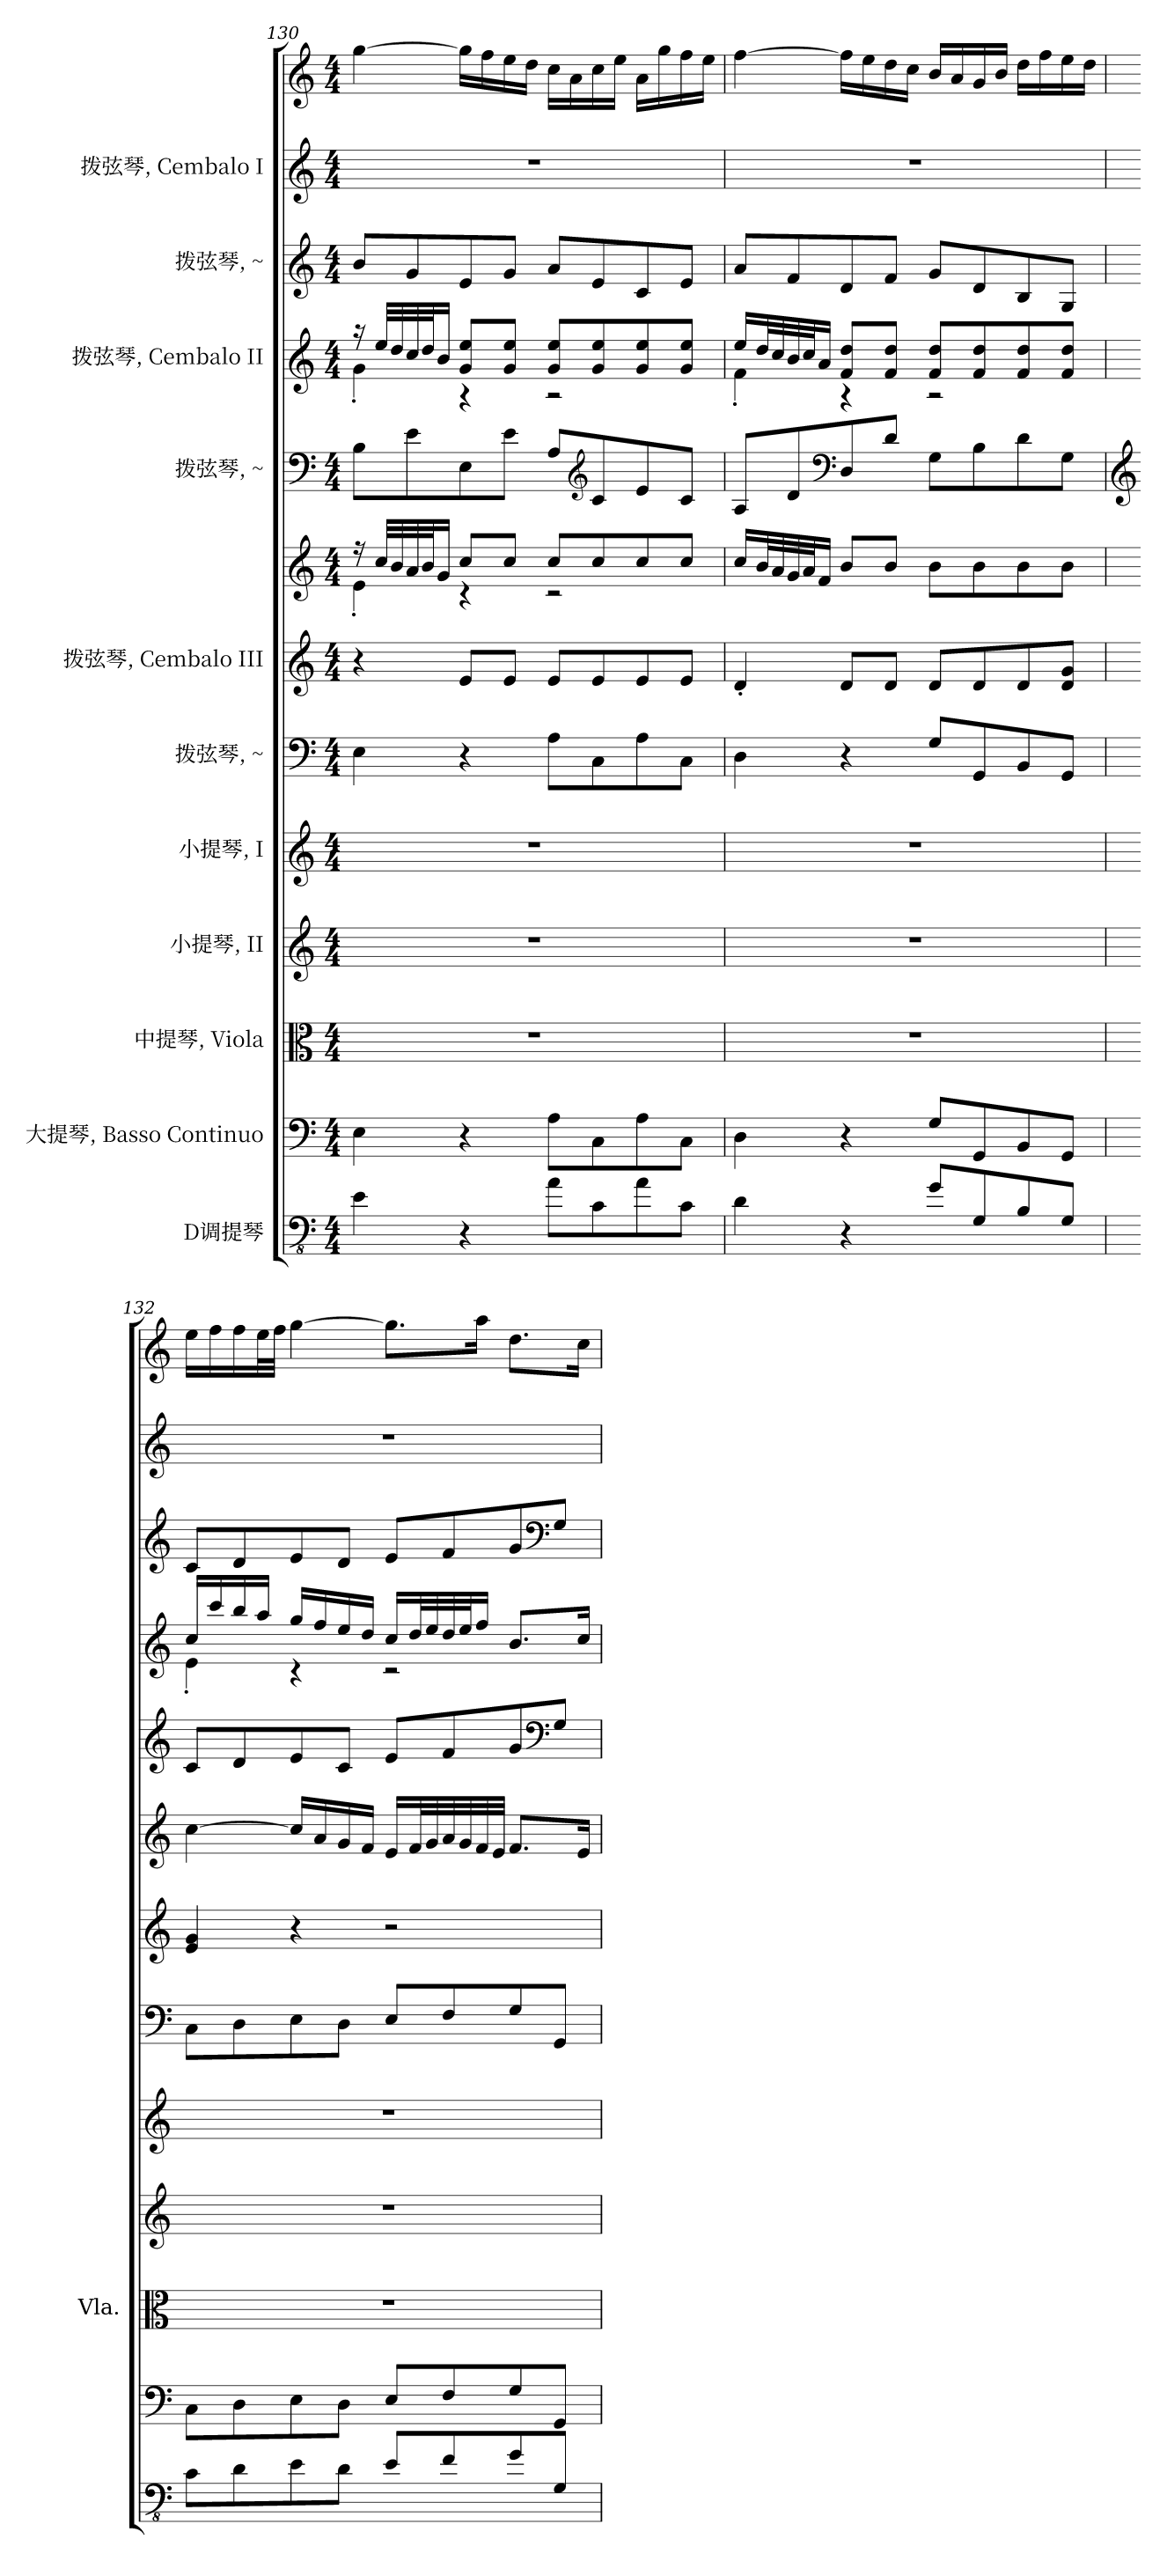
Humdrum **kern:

**kern	**kern	**kern	**kern	**kern	**kern	**kern	**kern	**kern	**kern	**kern	**kern	**kern
*part11	*part10	*part9	*part8	*part7	*part6	*part5	*part5	*part4	*part3	*part2	*part1	*part1
*staff13	*staff12	*staff11	*staff10	*staff9	*staff8	*staff7	*staff6	*staff5	*staff4	*staff3	*staff2	*staff1
*I"D调提琴	*I"大提琴, Basso Continuo	*I"中提琴, Viola	*I"小提琴, II	*I"小提琴, I	*I"拨弦琴, ~	*I"拨弦琴, Cembalo III	*	*I"拨弦琴, ~	*I"拨弦琴, Cembalo II	*I"拨弦琴, ~	*I"拨弦琴, Cembalo I	*
*	*	*I'Vla.	*	*	*	*	*	*	*	*	*	*
!!LO:PB:g=z
*clefFv4	*clefF4	*clefC3	*clefG2	*clefG2	*clefF4	*clefG2	*clefG2	*clefF4	*clefG2	*clefG2	*clefG2	*clefG2
*ITrd7c12	*	*	*	*	*	*	*	*	*	*	*	*
*k[]	*k[]	*k[]	*k[]	*k[]	*k[]	*k[]	*k[]	*k[]	*k[]	*k[]	*k[]	*k[]
*M4/4	*M4/4	*M4/4	*M4/4	*M4/4	*M4/4	*M4/4	*M4/4	*M4/4	*M4/4	*M4/4	*M4/4	*M4/4
=130	=130	=130	=130	=130	=130	=130	=130	=130	=130	=130	=130	=130
*	*	*	*	*	*	*	*^	*	*^	*	*	*
4EE\	4E\	1r	1r	1r	4E\	4r	16r	4e'\	8B\L	16r	4g'\	8b/L	1r	[4gg\
.	.	.	.	.	.	.	32cc/LLL	.	.	32ee/LLL	.	.	.	.
.	.	.	.	.	.	.	32b/	.	.	32dd/	.	.	.	.
.	.	.	.	.	.	.	32a/	.	8e\	32cc/	.	8g/	.	.
.	.	.	.	.	.	.	32b/J	.	.	32dd/J	.	.	.	.
.	.	.	.	.	.	.	16g/JJ	.	.	16b/JJ	.	.	.	.
4r	4r	.	.	.	4r	8e/L	8cc/L	4r	8E\	8g/ 8ee/L	4r	8e/	.	16gg\LL]
.	.	.	.	.	.	.	.	.	.	.	.	.	.	16ff\
.	.	.	.	.	.	8e/J	8cc/J	.	8e\J	8g/ 8ee/J	.	8g/J	.	16ee\
.	.	.	.	.	.	.	.	.	.	.	.	.	.	16dd\JJ
8AA\L	8A\L	.	.	.	8A\L	8e/L	8cc/L	2r	8A/L	8g/ 8ee/L	2r	8a/L	.	16cc\LL
.	.	.	.	.	.	.	.	.	.	.	.	.	.	16a\
*	*	*	*	*	*	*	*	*	*clefG2	*	*	*	*	*
8CC\	8C\	.	.	.	8C\	8e/	8cc/	.	8c/	8g/ 8ee/	.	8e/	.	16cc\
.	.	.	.	.	.	.	.	.	.	.	.	.	.	16ee\JJ
8AA\	8A\	.	.	.	8A\	8e/	8cc/	.	8e/	8g/ 8ee/	.	8c/	.	16a\LL
.	.	.	.	.	.	.	.	.	.	.	.	.	.	16gg\
8CC\J	8C\J	.	.	.	8C\J	8e/J	8cc/J	.	8c/J	8g/ 8ee/J	.	8e/J	.	16ff\
.	.	.	.	.	.	.	.	.	.	.	.	.	.	16ee\JJ
*	*	*	*	*	*	*	*v	*v	*	*	*	*	*	*
=131	=131	=131	=131	=131	=131	=131	=131	=131	=131	=131	=131	=131	=131
4DD\	4D\	1r	1r	1r	4D\	4d'/	16cc/LL	8A/L	16ee/LL	4f'\	8a/L	1r	[4ff\
.	.	.	.	.	.	.	32b/L	.	32dd/L	.	.	.	.
.	.	.	.	.	.	.	32a/	.	32cc/	.	.	.	.
.	.	.	.	.	.	.	32g/	8d/	32b/	.	8f/	.	.
.	.	.	.	.	.	.	32a/J	.	32cc/J	.	.	.	.
.	.	.	.	.	.	.	16f/JJ	.	16a/JJ	.	.	.	.
*	*	*	*	*	*	*	*	*clefF4	*	*	*	*	*
4r	4r	.	.	.	4r	8d/L	8b/L	8D/	8f/ 8dd/L	4r	8d/	.	16ff\LL]
.	.	.	.	.	.	.	.	.	.	.	.	.	16ee\
.	.	.	.	.	.	8d/J	8b/J	8d/J	8f/ 8dd/J	.	8f/J	.	16dd\
.	.	.	.	.	.	.	.	.	.	.	.	.	16cc\JJ
8GG/L	8G/L	.	.	.	8G/L	8d/L	8b\L	8G\L	8f/ 8dd/L	2r	8g/L	.	16b/LL
.	.	.	.	.	.	.	.	.	.	.	.	.	16a/
8GGG/	8GG/	.	.	.	8GG/	8d/	8b\	8B\	8f/ 8dd/	.	8d/	.	16g/
.	.	.	.	.	.	.	.	.	.	.	.	.	16b/JJ
8BBB/	8BB/	.	.	.	8BB/	8d/	8b\	8d\	8f/ 8dd/	.	8B/	.	16dd\LL
.	.	.	.	.	.	.	.	.	.	.	.	.	16ff\
8GGG/J	8GG/J	.	.	.	8GG/J	8d/ 8g/J	8b\J	8G\J	8f/ 8dd/J	.	8G/J	.	16ee\
.	.	.	.	.	.	.	.	.	.	.	.	.	16dd\JJ
!!LO:PB:g=z
=132	=132	=132	=132	=132	=132	=132	=132	=132	=132	=132	=132	=132	=132
*	*	*	*	*	*	*	*	*clefG2	*	*	*	*	*
8CC\L	8C\L	1r	1r	1r	8C\L	4e/ 4g/	[4cc\	8c/L	16cc/LL	4e'\	8c/L	1r	16ee\LL
.	.	.	.	.	.	.	.	.	16ccc/	.	.	.	16ff\
8DD\	8D\	.	.	.	8D\	.	.	8d/	16bb/	.	8d/	.	16ff\
.	.	.	.	.	.	.	.	.	16aa/JJ	.	.	.	32ee\L
.	.	.	.	.	.	.	.	.	.	.	.	.	32ff\JJJ
8EE\	8E\	.	.	.	8E\	4r	16cc/LL]	8e/	16gg/LL	4r	8e/	.	[4gg\
.	.	.	.	.	.	.	16a/	.	16ff/	.	.	.	.
8DD\J	8D\J	.	.	.	8D\J	.	16g/	8c/J	16ee/	.	8d/J	.	.
.	.	.	.	.	.	.	16f/JJ	.	16dd/JJ	.	.	.	.
8EE/L	8E/L	.	.	.	8E/L	2r	16e/LL	8e/L	16cc/LL	2r	8e/L	.	8.gg\L]
.	.	.	.	.	.	.	32f/L	.	32dd/L	.	.	.	.
.	.	.	.	.	.	.	32g/	.	32ee/	.	.	.	.
8FF/	8F/	.	.	.	8F/	.	32a/	8f/	32dd/	.	8f/	.	.
.	.	.	.	.	.	.	32g/	.	32ee/J	.	.	.	.
.	.	.	.	.	.	.	32f/	.	16ff/JJ	.	.	.	16aa\Jk
.	.	.	.	.	.	.	32e/JJJ	.	.	.	.	.	.
8GG/	8G/	.	.	.	8G/	.	8.f/L	8g/	8.b/L	.	8g/	.	8.dd\L
*	*	*	*	*	*	*	*	*clefF4	*	*	*clefF4	*	*
8GGG/J	8GG/J	.	.	.	8GG/J	.	.	8G/J	.	.	8G/J	.	.
.	.	.	.	.	.	.	16e/Jk	.	16cc/Jk	.	.	.	16cc\Jk
*	*	*	*	*	*	*	*	*	*v	*v	*	*	*
=	=	=	=	=	=	=	=	=	=	=	=	=
*-	*-	*-	*-	*-	*-	*-	*-	*-	*-	*-	*-	*-
